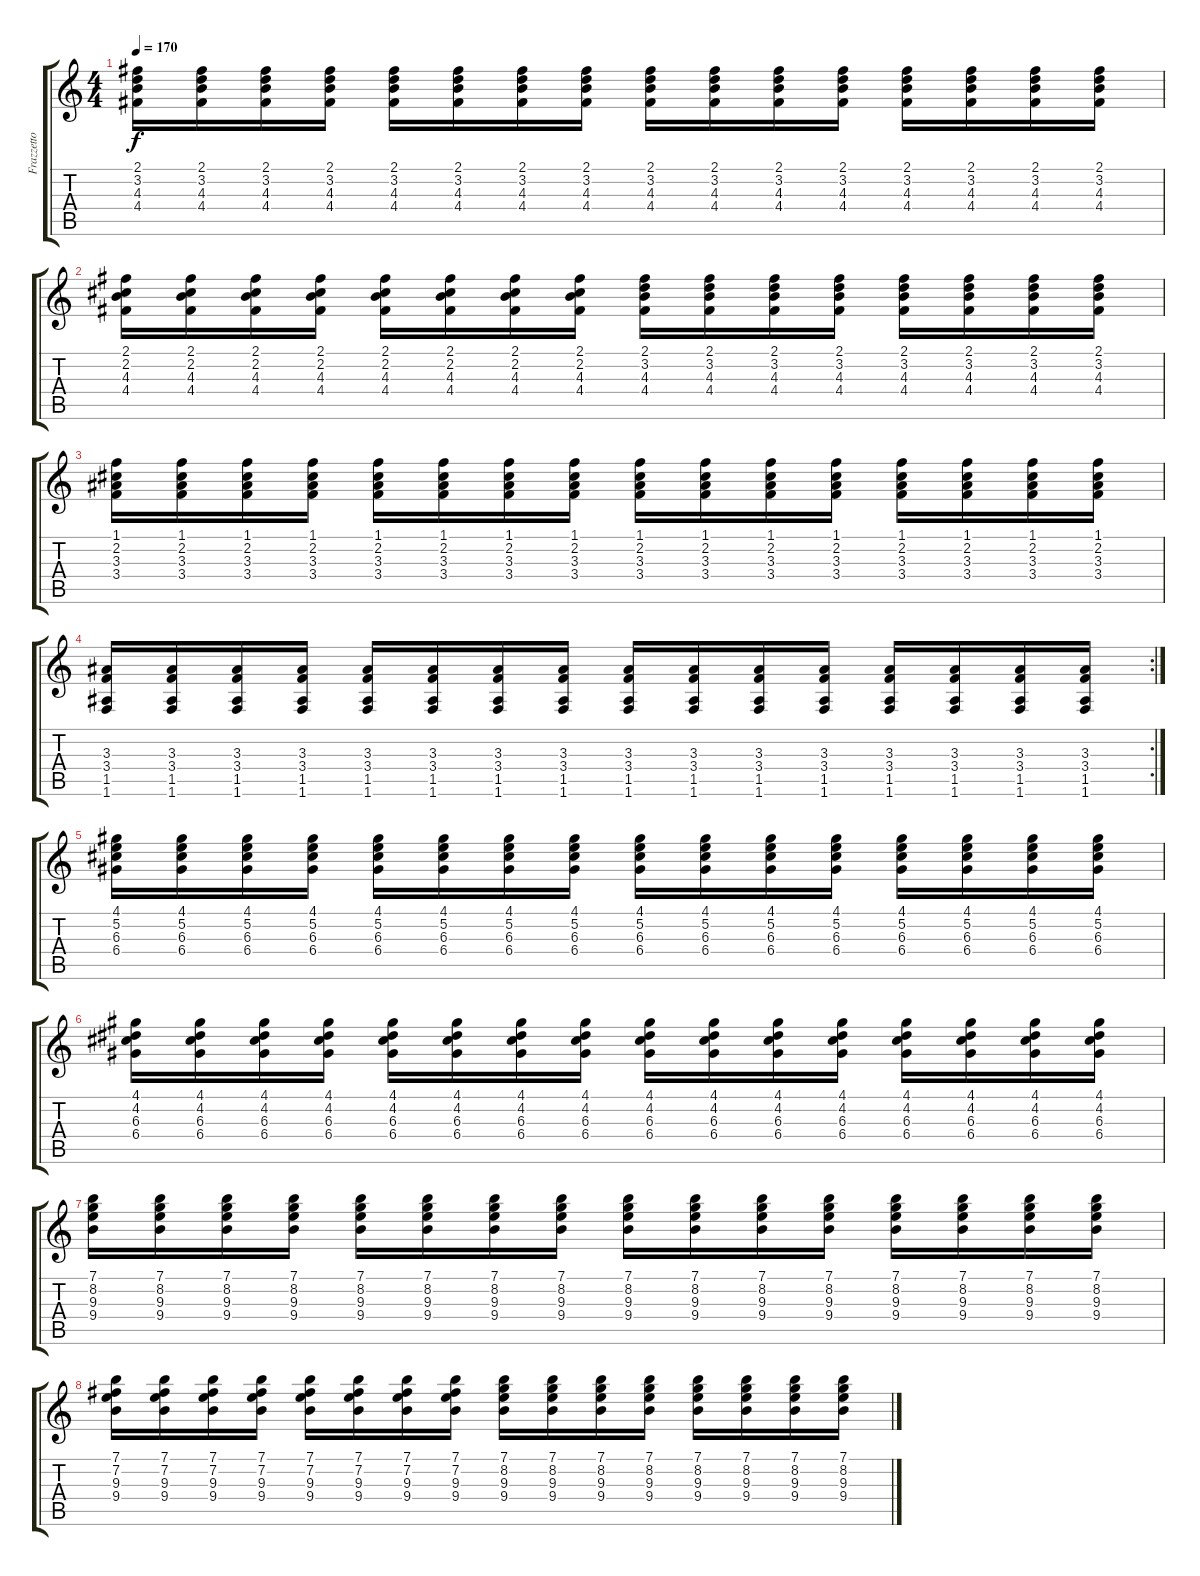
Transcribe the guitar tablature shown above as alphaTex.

\track ("Frazzetto" "Frazzetto") {instrument distortionguitar}
\staff {score tabs}
\tuning (E4 B3 G3 D3 A2 E2) {hide}
\ts (4 4)
\tempo 170
\clef g2
\ks c
(2.1 3.2 4.3 4.4).16{dy f} (2.1 3.2 4.3 4.4).16 (2.1 3.2 4.3 4.4).16 (2.1 3.2 4.3 4.4).16 (2.1 3.2 4.3 4.4).16 (2.1 3.2 4.3 4.4).16 (2.1 3.2 4.3 4.4).16 (2.1 3.2 4.3 4.4).16 (2.1 3.2 4.3 4.4).16 (2.1 3.2 4.3 4.4).16 (2.1 3.2 4.3 4.4).16 (2.1 3.2 4.3 4.4).16 (2.1 3.2 4.3 4.4).16 (2.1 3.2 4.3 4.4).16 (2.1 3.2 4.3 4.4).16 (2.1 3.2 4.3 4.4).16 |
(2.1 2.2 4.3 4.4).16 (2.1 2.2 4.3 4.4).16 (2.1 2.2 4.3 4.4).16 (2.1 2.2 4.3 4.4).16 (2.1 2.2 4.3 4.4).16 (2.1 2.2 4.3 4.4).16 (2.1 2.2 4.3 4.4).16 (2.1 2.2 4.3 4.4).16 (2.1 3.2 4.3 4.4).16 (2.1 3.2 4.3 4.4).16 (2.1 3.2 4.3 4.4).16 (2.1 3.2 4.3 4.4).16 (2.1 3.2 4.3 4.4).16 (2.1 3.2 4.3 4.4).16 (2.1 3.2 4.3 4.4).16 (2.1 3.2 4.3 4.4).16 |
(1.1 2.2 3.3 3.4).16 (1.1 2.2 3.3 3.4).16 (1.1 2.2 3.3 3.4).16 (1.1 2.2 3.3 3.4).16 (1.1 2.2 3.3 3.4).16 (1.1 2.2 3.3 3.4).16 (1.1 2.2 3.3 3.4).16 (1.1 2.2 3.3 3.4).16 (1.1 2.2 3.3 3.4).16 (1.1 2.2 3.3 3.4).16 (1.1 2.2 3.3 3.4).16 (1.1 2.2 3.3 3.4).16 (1.1 2.2 3.3 3.4).16 (1.1 2.2 3.3 3.4).16 (1.1 2.2 3.3 3.4).16 (1.1 2.2 3.3 3.4).16 |
\rc 2
(3.3 3.4 1.5 1.6).16 (3.3 3.4 1.5 1.6).16 (3.3 3.4 1.5 1.6).16 (3.3 3.4 1.5 1.6).16 (3.3 3.4 1.5 1.6).16 (3.3 3.4 1.5 1.6).16 (3.3 3.4 1.5 1.6).16 (3.3 3.4 1.5 1.6).16 (3.3 3.4 1.5 1.6).16 (3.3 3.4 1.5 1.6).16 (3.3 3.4 1.5 1.6).16 (3.3 3.4 1.5 1.6).16 (3.3 3.4 1.5 1.6).16 (3.3 3.4 1.5 1.6).16 (3.3 3.4 1.5 1.6).16 (3.3 3.4 1.5 1.6).16 |
(4.1 5.2 6.3 6.4).16 (4.1 5.2 6.3 6.4).16 (4.1 5.2 6.3 6.4).16 (4.1 5.2 6.3 6.4).16 (4.1 5.2 6.3 6.4).16 (4.1 5.2 6.3 6.4).16 (4.1 5.2 6.3 6.4).16 (4.1 5.2 6.3 6.4).16 (4.1 5.2 6.3 6.4).16 (4.1 5.2 6.3 6.4).16 (4.1 5.2 6.3 6.4).16 (4.1 5.2 6.3 6.4).16 (4.1 5.2 6.3 6.4).16 (4.1 5.2 6.3 6.4).16 (4.1 5.2 6.3 6.4).16 (4.1 5.2 6.3 6.4).16 |
(4.1 4.2 6.3 6.4).16 (4.1 4.2 6.3 6.4).16 (4.1 4.2 6.3 6.4).16 (4.1 4.2 6.3 6.4).16 (4.1 4.2 6.3 6.4).16 (4.1 4.2 6.3 6.4).16 (4.1 4.2 6.3 6.4).16 (4.1 4.2 6.3 6.4).16 (4.1 4.2 6.3 6.4).16 (4.1 4.2 6.3 6.4).16 (4.1 4.2 6.3 6.4).16 (4.1 4.2 6.3 6.4).16 (4.1 4.2 6.3 6.4).16 (4.1 4.2 6.3 6.4).16 (4.1 4.2 6.3 6.4).16 (4.1 4.2 6.3 6.4).16 |
(7.1 8.2 9.3 9.4).16 (7.1 8.2 9.3 9.4).16 (7.1 8.2 9.3 9.4).16 (7.1 8.2 9.3 9.4).16 (7.1 8.2 9.3 9.4).16 (7.1 8.2 9.3 9.4).16 (7.1 8.2 9.3 9.4).16 (7.1 8.2 9.3 9.4).16 (7.1 8.2 9.3 9.4).16 (7.1 8.2 9.3 9.4).16 (7.1 8.2 9.3 9.4).16 (7.1 8.2 9.3 9.4).16 (7.1 8.2 9.3 9.4).16 (7.1 8.2 9.3 9.4).16 (7.1 8.2 9.3 9.4).16 (7.1 8.2 9.3 9.4).16 |
(7.1 7.2 9.3 9.4).16 (7.1 7.2 9.3 9.4).16 (7.1 7.2 9.3 9.4).16 (7.1 7.2 9.3 9.4).16 (7.1 7.2 9.3 9.4).16 (7.1 7.2 9.3 9.4).16 (7.1 7.2 9.3 9.4).16 (7.1 7.2 9.3 9.4).16 (7.1 8.2 9.3 9.4).16 (7.1 8.2 9.3 9.4).16 (7.1 8.2 9.3 9.4).16 (7.1 8.2 9.3 9.4).16 (7.1 8.2 9.3 9.4).16 (7.1 8.2 9.3 9.4).16 (7.1 8.2 9.3 9.4).16 (7.1 8.2 9.3 9.4).16
